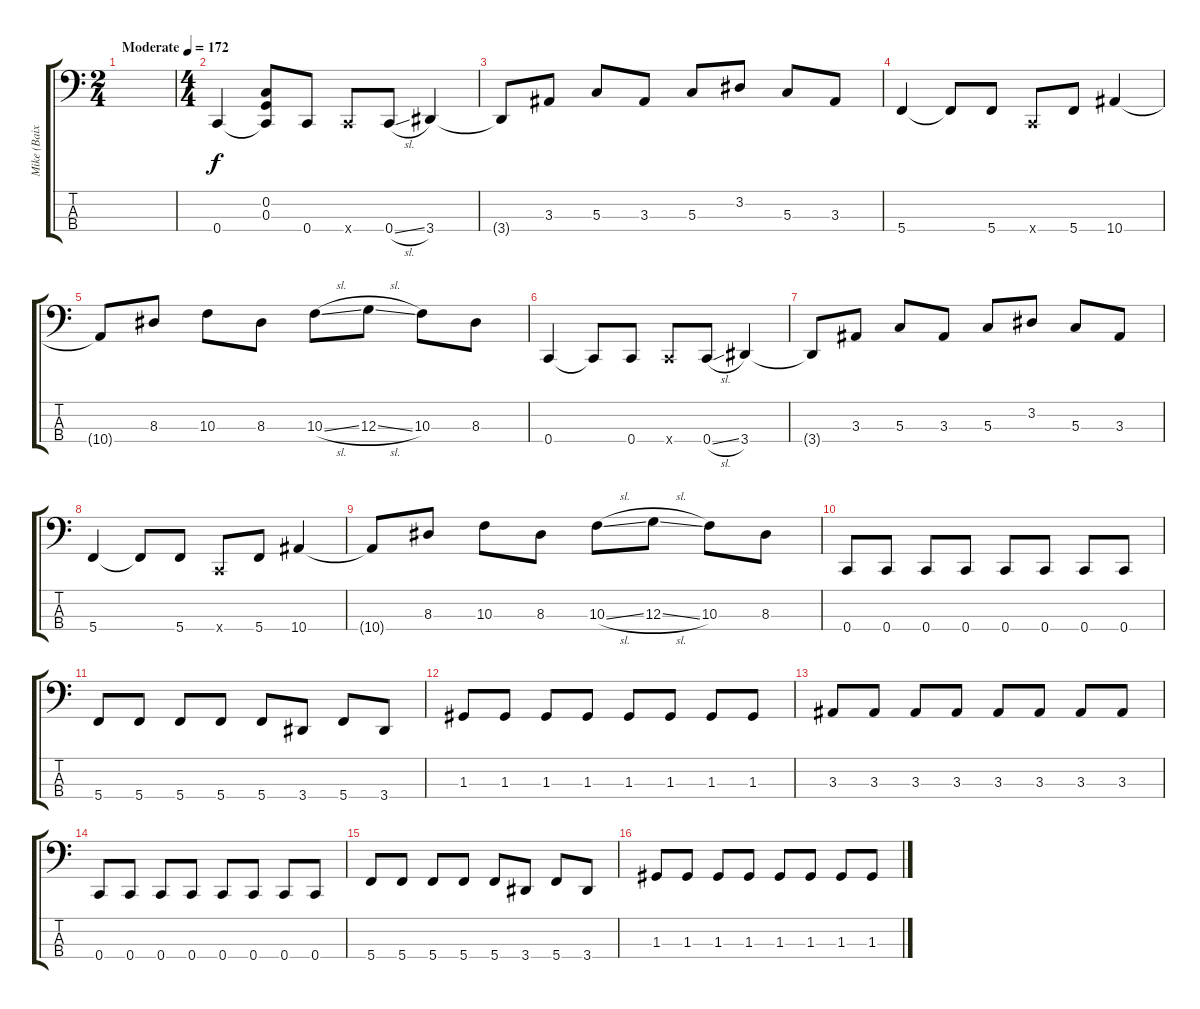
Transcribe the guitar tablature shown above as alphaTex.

\track ("Mike (Baixo)" "Mike (Baix") {instrument electricbassfinger}
\staff {score tabs}
\tuning (F2 C2 G1 C1) {hide}
\ts (2 4)
\tempo (172 "Moderate")
\clef f4
\ks c
|
\ts (4 4)
0.4.4 (0.2 0.3 0.4{t}).8 0.4.8 0.4{x}.8 0.4{sl}.8 3.4.4 |
3.4{t}.8 3.3.8 5.3.8 3.3.8 5.3.8 3.2.8 5.3.8 3.3.8 |
5.4.4 5.4{t}.8 5.4.8 0.4{x}.8 5.4.8 10.4.4 |
10.4{t}.8 8.3.8 10.3.8 8.3.8 10.3{sl}.8 12.3{sl}.8 10.3.8 8.3.8 |
0.4.4 0.4{t}.8 0.4.8 0.4{x}.8 0.4{sl}.8 3.4.4 |
3.4{t}.8 3.3.8 5.3.8 3.3.8 5.3.8 3.2.8 5.3.8 3.3.8 |
5.4.4 5.4{t}.8 5.4.8 0.4{x}.8 5.4.8 10.4.4 |
10.4{t}.8 8.3.8 10.3.8 8.3.8 10.3{sl}.8 12.3{sl}.8 10.3.8 8.3.8 |
0.4.8 0.4.8 0.4.8 0.4.8 0.4.8 0.4.8 0.4.8 0.4.8 |
5.4.8 5.4.8 5.4.8 5.4.8 5.4.8 3.4.8 5.4.8 3.4.8 |
1.3.8 1.3.8 1.3.8 1.3.8 1.3.8 1.3.8 1.3.8 1.3.8 |
3.3.8 3.3.8 3.3.8 3.3.8 3.3.8 3.3.8 3.3.8 3.3.8 |
0.4.8 0.4.8 0.4.8 0.4.8 0.4.8 0.4.8 0.4.8 0.4.8 |
5.4.8 5.4.8 5.4.8 5.4.8 5.4.8 3.4.8 5.4.8 3.4.8 |
1.3.8 1.3.8 1.3.8 1.3.8 1.3.8 1.3.8 1.3.8 1.3.8
